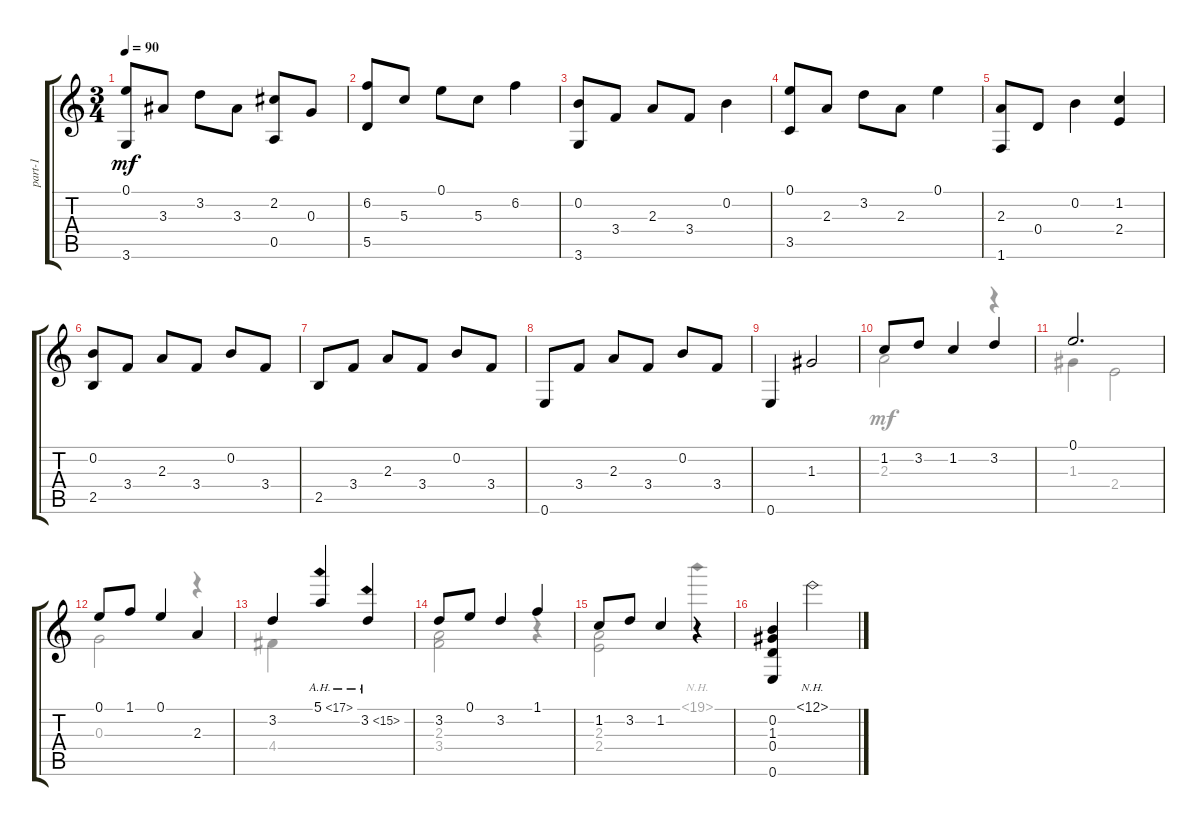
\track ("part-1" "part-1") {instrument acousticguitarnylon}
\staff {score tabs}
\tuning (E4 B3 G3 D3 A2 E2) {hide}
\voice
\ts (3 4)
\tempo 90
\clef g2
\ks c
(0.1 3.6).8{dy mf} 3.3.8 3.2.8 3.3.8 (2.2 0.5).8 0.3.8 |
(6.2 5.5).8 5.3.8 0.1.8 5.3.8 6.2.4 |
(0.2 3.6).8 3.4.8 2.3.8 3.4.8 0.2.4 |
(0.1 3.5).8 2.3.8 3.2.8 2.3.8 0.1.4 |
(2.3 1.6).8 0.4.8 0.2.4 (1.2 2.4).4 |
(0.2 2.5).8 3.4.8 2.3.8 3.4.8 0.2.8 3.4.8 |
2.5.8 3.4.8 2.3.8 3.4.8 0.2.8 3.4.8 |
0.6.8 3.4.8 2.3.8 3.4.8 0.2.8 3.4.8 |
0.6.4 1.3.2 |
1.2.8 3.2.8 1.2.4 3.2.4 |
0.1.2{d} |
0.1.8 1.1.8 0.1.4 2.3.4 |
3.2.4 5.1{ah 12}.4 3.2{ah 12}.4 |
3.2.8 0.1.8 3.2.4 1.1.4 |
1.2.8 3.2.8 1.2.4 r.4 |
(0.2 1.3 0.4 0.6).4 12.1{nh}.2
\voice
\clef g2
\ottava regular
\simile none
\ks c
|
|
|
|
|
|
|
|
|
2.3.2 r.4 |
1.3.4 2.4.2 |
0.3.2 r.4 |
4.4.4 |
(2.3 3.4).2 r.4 |
(2.3 2.4).2 19.1{nh}.4 |
